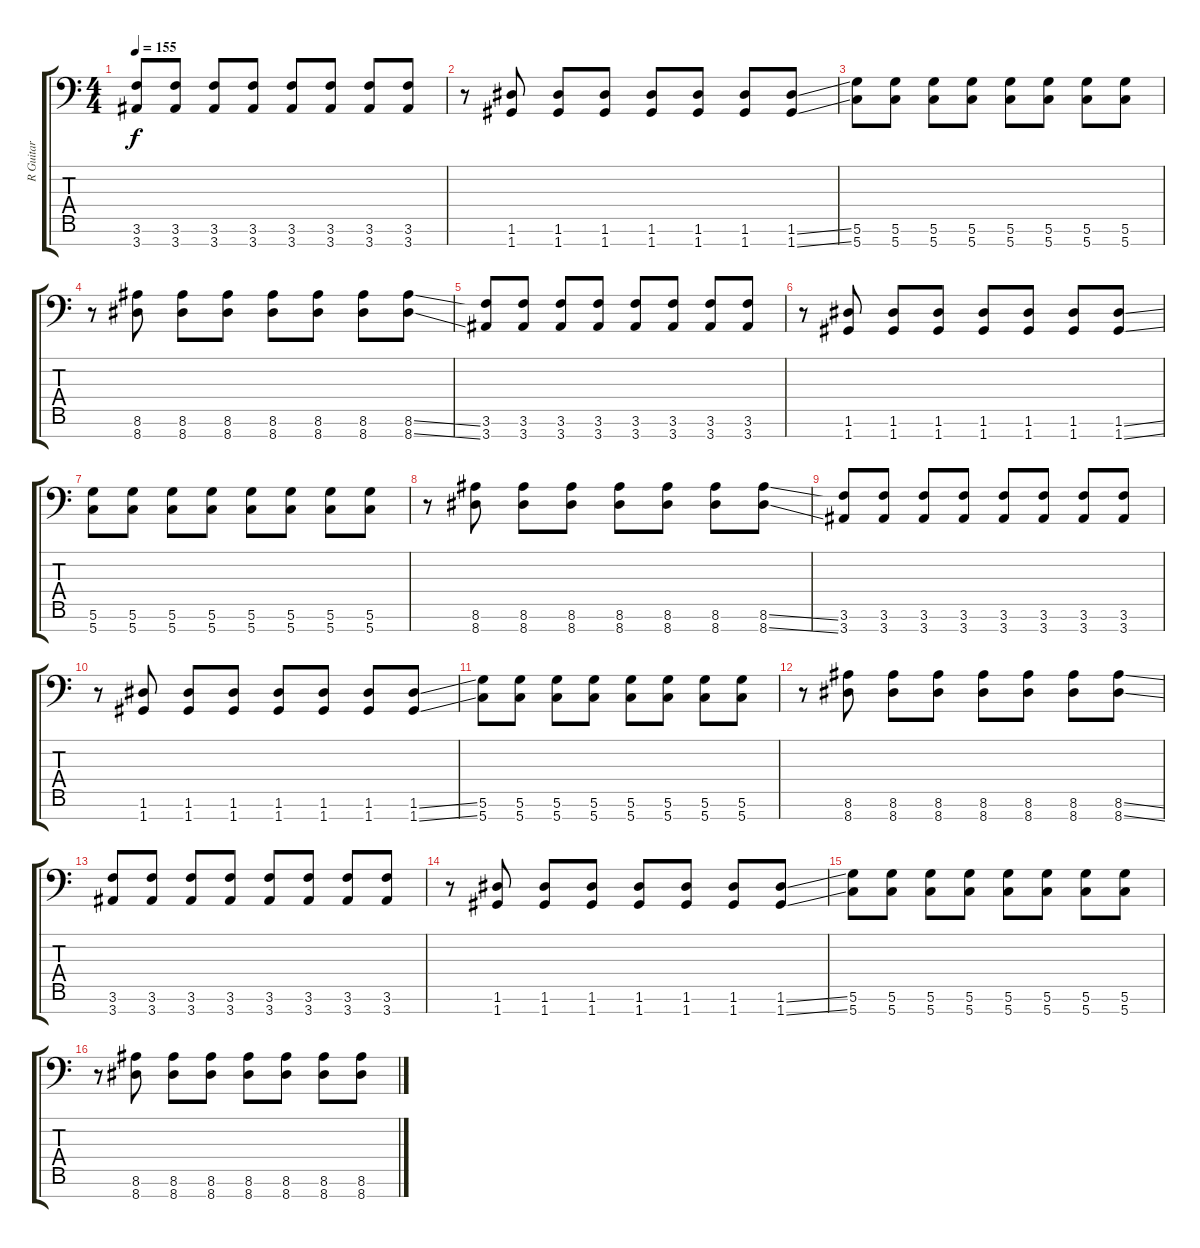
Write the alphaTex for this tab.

\track ("R Guitar" "R Guitar") {instrument distortionguitar}
\staff {score tabs}
\tuning (D4 A3 F3 C3 G2 D2 G1) {hide}
\ts (4 4)
\tempo 155
\clef f4
\ks c
(3.6 3.7).8{dy f} (3.6 3.7).8 (3.6 3.7).8 (3.6 3.7).8 (3.6 3.7).8 (3.6 3.7).8 (3.6 3.7).8 (3.6 3.7).8 |
r.8 (1.6 1.7).8 (1.6 1.7).8 (1.6 1.7).8 (1.6 1.7).8 (1.6 1.7).8 (1.6 1.7).8 (1.6{ss} 1.7{ss}).8 |
(5.6 5.7).8 (5.6 5.7).8 (5.6 5.7).8 (5.6 5.7).8 (5.6 5.7).8 (5.6 5.7).8 (5.6 5.7).8 (5.6 5.7).8 |
r.8 (8.6 8.7).8 (8.6 8.7).8 (8.6 8.7).8 (8.6 8.7).8 (8.6 8.7).8 (8.6 8.7).8 (8.6{ss} 8.7{ss}).8 |
(3.6 3.7).8 (3.6 3.7).8 (3.6 3.7).8 (3.6 3.7).8 (3.6 3.7).8 (3.6 3.7).8 (3.6 3.7).8 (3.6 3.7).8 |
r.8 (1.6 1.7).8 (1.6 1.7).8 (1.6 1.7).8 (1.6 1.7).8 (1.6 1.7).8 (1.6 1.7).8 (1.6{ss} 1.7{ss}).8 |
(5.6 5.7).8 (5.6 5.7).8 (5.6 5.7).8 (5.6 5.7).8 (5.6 5.7).8 (5.6 5.7).8 (5.6 5.7).8 (5.6 5.7).8 |
r.8 (8.6 8.7).8 (8.6 8.7).8 (8.6 8.7).8 (8.6 8.7).8 (8.6 8.7).8 (8.6 8.7).8 (8.6{ss} 8.7{ss}).8 |
(3.6 3.7).8 (3.6 3.7).8 (3.6 3.7).8 (3.6 3.7).8 (3.6 3.7).8 (3.6 3.7).8 (3.6 3.7).8 (3.6 3.7).8 |
r.8 (1.6 1.7).8 (1.6 1.7).8 (1.6 1.7).8 (1.6 1.7).8 (1.6 1.7).8 (1.6 1.7).8 (1.6{ss} 1.7{ss}).8 |
(5.6 5.7).8 (5.6 5.7).8 (5.6 5.7).8 (5.6 5.7).8 (5.6 5.7).8 (5.6 5.7).8 (5.6 5.7).8 (5.6 5.7).8 |
r.8 (8.6 8.7).8 (8.6 8.7).8 (8.6 8.7).8 (8.6 8.7).8 (8.6 8.7).8 (8.6 8.7).8 (8.6{ss} 8.7{ss}).8 |
(3.6 3.7).8 (3.6 3.7).8 (3.6 3.7).8 (3.6 3.7).8 (3.6 3.7).8 (3.6 3.7).8 (3.6 3.7).8 (3.6 3.7).8 |
r.8 (1.6 1.7).8 (1.6 1.7).8 (1.6 1.7).8 (1.6 1.7).8 (1.6 1.7).8 (1.6 1.7).8 (1.6{ss} 1.7{ss}).8 |
(5.6 5.7).8 (5.6 5.7).8 (5.6 5.7).8 (5.6 5.7).8 (5.6 5.7).8 (5.6 5.7).8 (5.6 5.7).8 (5.6 5.7).8 |
r.8 (8.6 8.7).8 (8.6 8.7).8 (8.6 8.7).8 (8.6 8.7).8 (8.6 8.7).8 (8.6 8.7).8 (8.6{ss} 8.7{ss}).8
